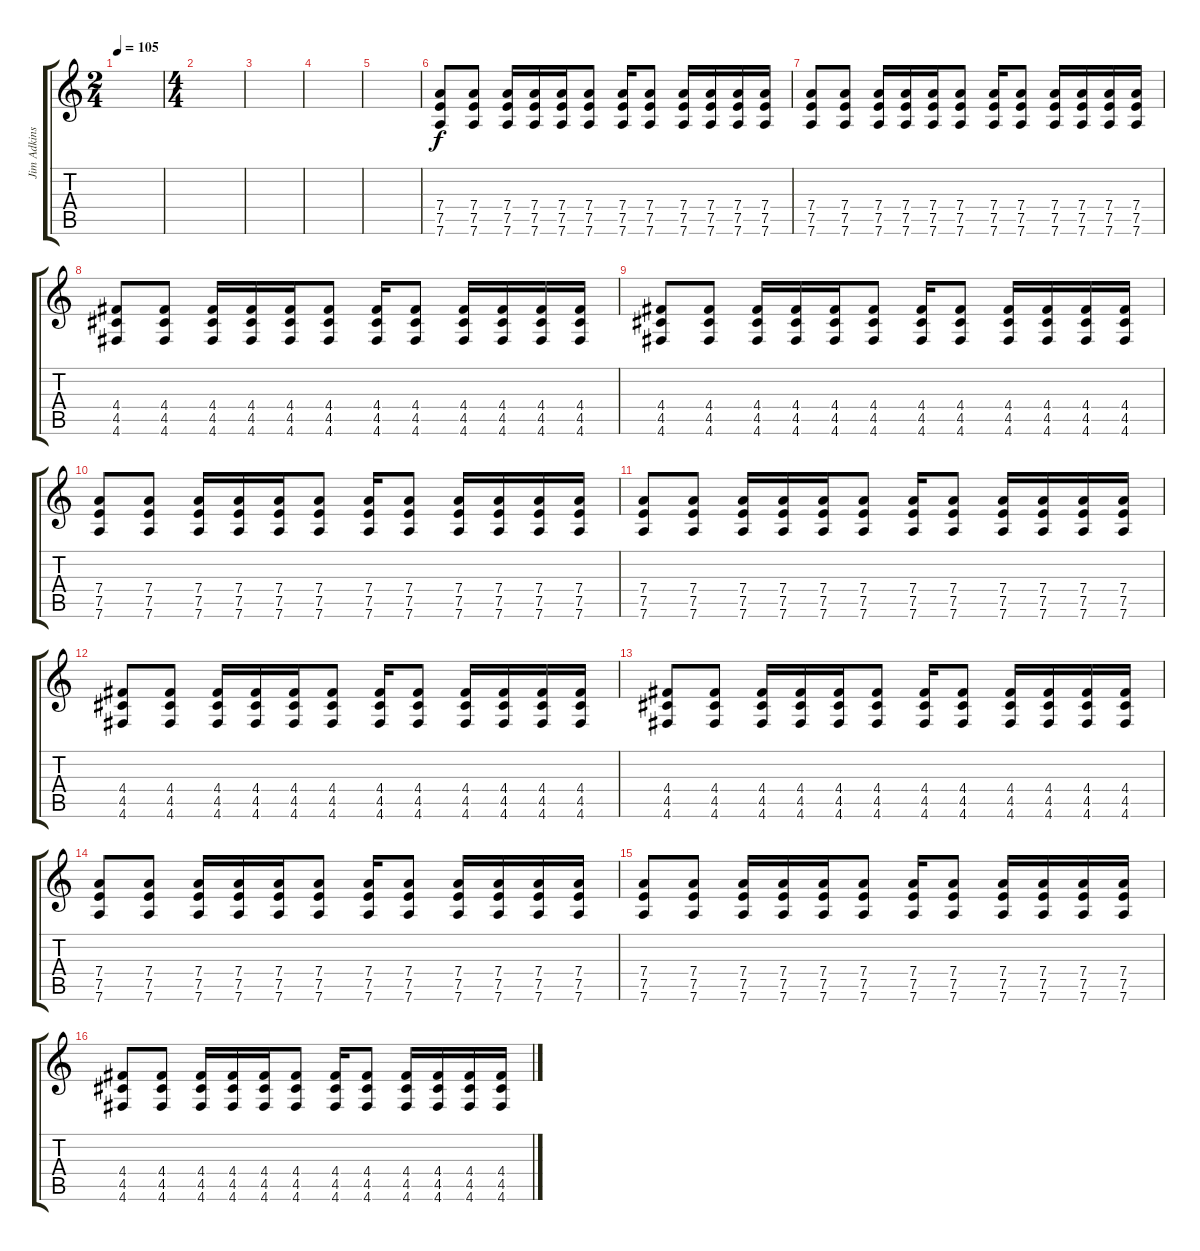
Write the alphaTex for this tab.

\track ("Jim Adkins" "Jim Adkins") {instrument distortionguitar}
\staff {score tabs}
\tuning (E4 B3 G3 D3 A2 D2) {hide}
\ts (2 4)
\tempo 105
\clef g2
\ks c
|
\ts (4 4)
|
|
|
|
(7.4 7.5 7.6).8 (7.4 7.5 7.6).8 (7.4 7.5 7.6).16 (7.4 7.5 7.6).16 (7.4 7.5 7.6).16 (7.4 7.5 7.6).8 (7.4 7.5 7.6).16 (7.4 7.5 7.6).8 (7.4 7.5 7.6).16 (7.4 7.5 7.6).16 (7.4 7.5 7.6).16 (7.4 7.5 7.6).16 |
(7.4 7.5 7.6).8 (7.4 7.5 7.6).8 (7.4 7.5 7.6).16 (7.4 7.5 7.6).16 (7.4 7.5 7.6).16 (7.4 7.5 7.6).8 (7.4 7.5 7.6).16 (7.4 7.5 7.6).8 (7.4 7.5 7.6).16 (7.4 7.5 7.6).16 (7.4 7.5 7.6).16 (7.4 7.5 7.6).16 |
(4.4 4.5 4.6).8 (4.4 4.5 4.6).8 (4.4 4.5 4.6).16 (4.4 4.5 4.6).16 (4.4 4.5 4.6).16 (4.4 4.5 4.6).8 (4.4 4.5 4.6).16 (4.4 4.5 4.6).8 (4.4 4.5 4.6).16 (4.4 4.5 4.6).16 (4.4 4.5 4.6).16 (4.4 4.5 4.6).16 |
(4.4 4.5 4.6).8 (4.4 4.5 4.6).8 (4.4 4.5 4.6).16 (4.4 4.5 4.6).16 (4.4 4.5 4.6).16 (4.4 4.5 4.6).8 (4.4 4.5 4.6).16 (4.4 4.5 4.6).8 (4.4 4.5 4.6).16 (4.4 4.5 4.6).16 (4.4 4.5 4.6).16 (4.4 4.5 4.6).16 |
(7.4 7.5 7.6).8 (7.4 7.5 7.6).8 (7.4 7.5 7.6).16 (7.4 7.5 7.6).16 (7.4 7.5 7.6).16 (7.4 7.5 7.6).8 (7.4 7.5 7.6).16 (7.4 7.5 7.6).8 (7.4 7.5 7.6).16 (7.4 7.5 7.6).16 (7.4 7.5 7.6).16 (7.4 7.5 7.6).16 |
(7.4 7.5 7.6).8 (7.4 7.5 7.6).8 (7.4 7.5 7.6).16 (7.4 7.5 7.6).16 (7.4 7.5 7.6).16 (7.4 7.5 7.6).8 (7.4 7.5 7.6).16 (7.4 7.5 7.6).8 (7.4 7.5 7.6).16 (7.4 7.5 7.6).16 (7.4 7.5 7.6).16 (7.4 7.5 7.6).16 |
(4.4 4.5 4.6).8 (4.4 4.5 4.6).8 (4.4 4.5 4.6).16 (4.4 4.5 4.6).16 (4.4 4.5 4.6).16 (4.4 4.5 4.6).8 (4.4 4.5 4.6).16 (4.4 4.5 4.6).8 (4.4 4.5 4.6).16 (4.4 4.5 4.6).16 (4.4 4.5 4.6).16 (4.4 4.5 4.6).16 |
(4.4 4.5 4.6).8 (4.4 4.5 4.6).8 (4.4 4.5 4.6).16 (4.4 4.5 4.6).16 (4.4 4.5 4.6).16 (4.4 4.5 4.6).8 (4.4 4.5 4.6).16 (4.4 4.5 4.6).8 (4.4 4.5 4.6).16 (4.4 4.5 4.6).16 (4.4 4.5 4.6).16 (4.4 4.5 4.6).16 |
(7.4 7.5 7.6).8 (7.4 7.5 7.6).8 (7.4 7.5 7.6).16 (7.4 7.5 7.6).16 (7.4 7.5 7.6).16 (7.4 7.5 7.6).8 (7.4 7.5 7.6).16 (7.4 7.5 7.6).8 (7.4 7.5 7.6).16 (7.4 7.5 7.6).16 (7.4 7.5 7.6).16 (7.4 7.5 7.6).16 |
(7.4 7.5 7.6).8 (7.4 7.5 7.6).8 (7.4 7.5 7.6).16 (7.4 7.5 7.6).16 (7.4 7.5 7.6).16 (7.4 7.5 7.6).8 (7.4 7.5 7.6).16 (7.4 7.5 7.6).8 (7.4 7.5 7.6).16 (7.4 7.5 7.6).16 (7.4 7.5 7.6).16 (7.4 7.5 7.6).16 |
(4.4 4.5 4.6).8 (4.4 4.5 4.6).8 (4.4 4.5 4.6).16 (4.4 4.5 4.6).16 (4.4 4.5 4.6).16 (4.4 4.5 4.6).8 (4.4 4.5 4.6).16 (4.4 4.5 4.6).8 (4.4 4.5 4.6).16 (4.4 4.5 4.6).16 (4.4 4.5 4.6).16 (4.4 4.5 4.6).16
